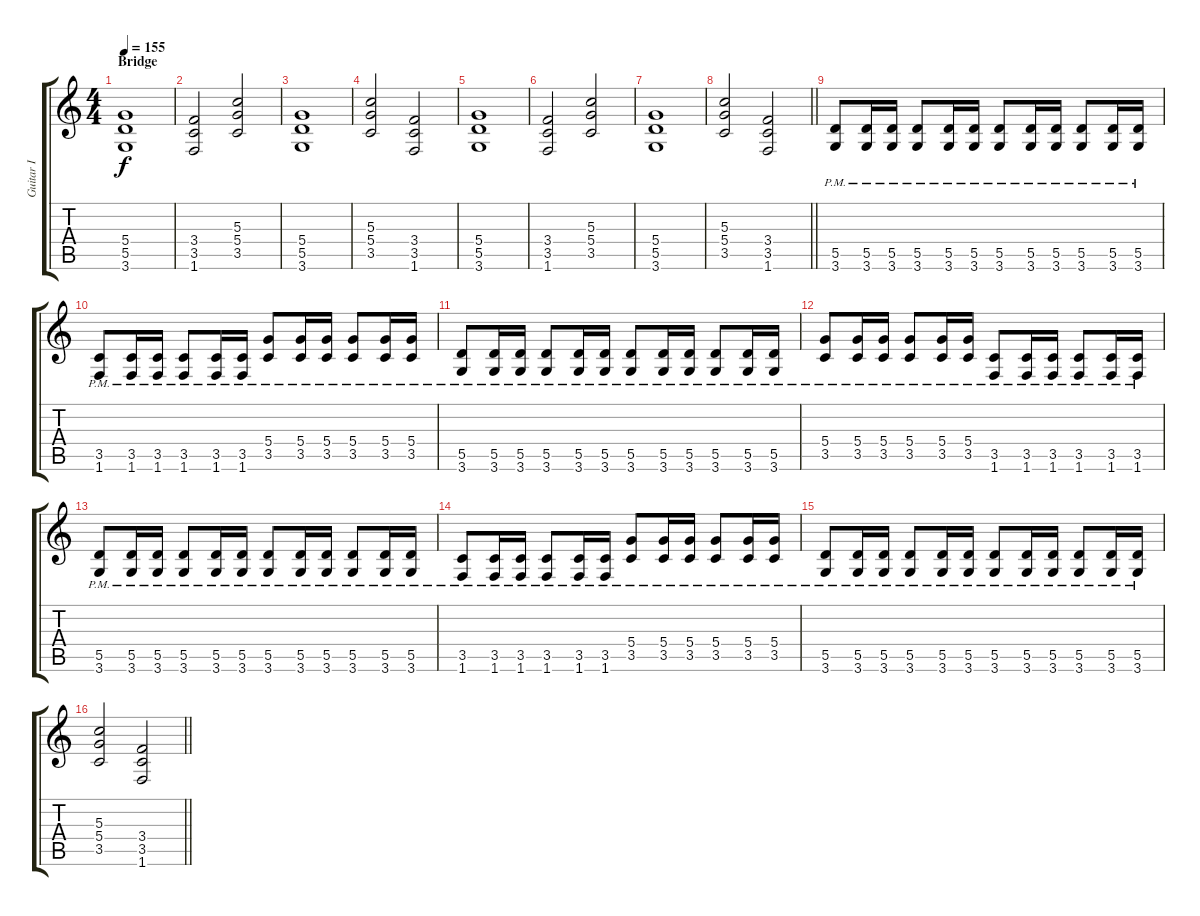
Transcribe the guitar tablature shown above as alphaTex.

\track ("Guitar I" "Guitar I") {instrument overdrivenguitar}
\staff {score tabs}
\tuning (E4 B3 G3 D3 A2 E2) {hide}
\ts (4 4)
\section ("" "Bridge")
\tempo 155
\clef g2
\ks c
(5.4 5.5 3.6).1{dy f} |
(3.4 3.5 1.6).2 (5.3 5.4 3.5).2 |
(5.4 5.5 3.6).1 |
(5.3 5.4 3.5).2 (3.4 3.5 1.6).2 |
(5.4 5.5 3.6).1 |
(3.4 3.5 1.6).2 (5.3 5.4 3.5).2 |
(5.4 5.5 3.6).1 |
\barLineRight lightlight
(5.3 5.4 3.5).2 (3.4 3.5 1.6).2 |
(5.5{pm} 3.6{pm}).8 (5.5{pm} 3.6{pm}).16 (5.5{pm} 3.6{pm}).16 (5.5{pm} 3.6{pm}).8 (5.5{pm} 3.6{pm}).16 (5.5{pm} 3.6{pm}).16 (5.5{pm} 3.6{pm}).8 (5.5{pm} 3.6{pm}).16 (5.5{pm} 3.6{pm}).16 (5.5{pm} 3.6{pm}).8 (5.5{pm} 3.6{pm}).16 (5.5{pm} 3.6{pm}).16 |
(3.5{pm} 1.6{pm}).8 (3.5{pm} 1.6{pm}).16 (3.5{pm} 1.6{pm}).16 (3.5{pm} 1.6{pm}).8 (3.5{pm} 1.6{pm}).16 (3.5{pm} 1.6{pm}).16 (5.4{pm} 3.5{pm}).8 (5.4{pm} 3.5{pm}).16 (5.4{pm} 3.5{pm}).16 (5.4{pm} 3.5{pm}).8 (5.4{pm} 3.5{pm}).16 (5.4{pm} 3.5{pm}).16 |
(5.5{pm} 3.6{pm}).8 (5.5{pm} 3.6{pm}).16 (5.5{pm} 3.6{pm}).16 (5.5{pm} 3.6{pm}).8 (5.5{pm} 3.6{pm}).16 (5.5{pm} 3.6{pm}).16 (5.5{pm} 3.6{pm}).8 (5.5{pm} 3.6{pm}).16 (5.5{pm} 3.6{pm}).16 (5.5{pm} 3.6{pm}).8 (5.5{pm} 3.6{pm}).16 (5.5{pm} 3.6{pm}).16 |
(5.4{pm} 3.5{pm}).8 (5.4{pm} 3.5{pm}).16 (5.4{pm} 3.5{pm}).16 (5.4{pm} 3.5{pm}).8 (5.4{pm} 3.5{pm}).16 (5.4{pm} 3.5{pm}).16 (3.5{pm} 1.6{pm}).8 (3.5{pm} 1.6{pm}).16 (3.5{pm} 1.6{pm}).16 (3.5{pm} 1.6{pm}).8 (3.5{pm} 1.6{pm}).16 (3.5{pm} 1.6{pm}).16 |
(5.5{pm} 3.6{pm}).8 (5.5{pm} 3.6{pm}).16 (5.5{pm} 3.6{pm}).16 (5.5{pm} 3.6{pm}).8 (5.5{pm} 3.6{pm}).16 (5.5{pm} 3.6{pm}).16 (5.5{pm} 3.6{pm}).8 (5.5{pm} 3.6{pm}).16 (5.5{pm} 3.6{pm}).16 (5.5{pm} 3.6{pm}).8 (5.5{pm} 3.6{pm}).16 (5.5{pm} 3.6{pm}).16 |
(3.5{pm} 1.6{pm}).8 (3.5{pm} 1.6{pm}).16 (3.5{pm} 1.6{pm}).16 (3.5{pm} 1.6{pm}).8 (3.5{pm} 1.6{pm}).16 (3.5{pm} 1.6{pm}).16 (5.4{pm} 3.5{pm}).8 (5.4{pm} 3.5{pm}).16 (5.4{pm} 3.5{pm}).16 (5.4{pm} 3.5{pm}).8 (5.4{pm} 3.5{pm}).16 (5.4{pm} 3.5{pm}).16 |
(5.5{pm} 3.6{pm}).8 (5.5{pm} 3.6{pm}).16 (5.5{pm} 3.6{pm}).16 (5.5{pm} 3.6{pm}).8 (5.5{pm} 3.6{pm}).16 (5.5{pm} 3.6{pm}).16 (5.5{pm} 3.6{pm}).8 (5.5{pm} 3.6{pm}).16 (5.5{pm} 3.6{pm}).16 (5.5{pm} 3.6{pm}).8 (5.5{pm} 3.6{pm}).16 (5.5{pm} 3.6{pm}).16 |
\barLineRight lightlight
(5.3 5.4 3.5).2 (3.4 3.5 1.6).2
